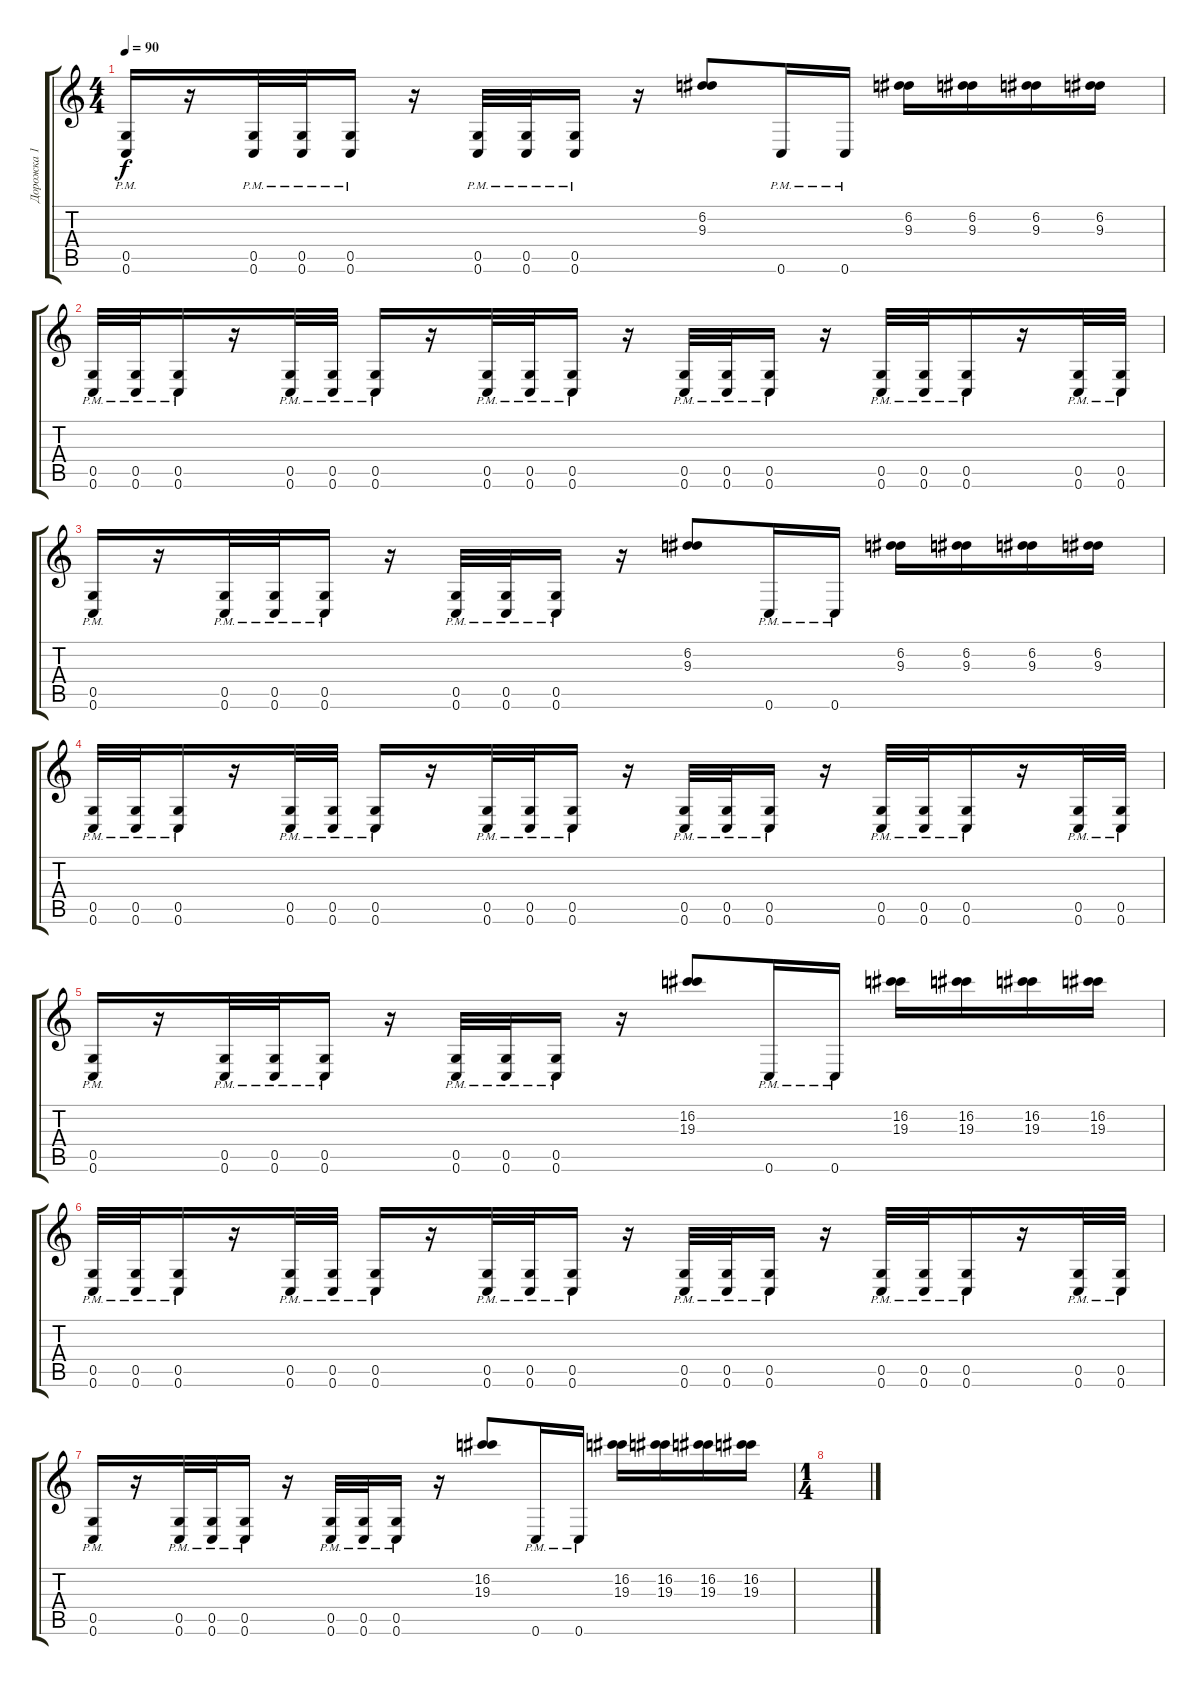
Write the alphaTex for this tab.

\track ("Дорожка 1" "Дорожка 1") {instrument distortionguitar}
\staff {score tabs}
\tuning (D4 A3 F3 C3 G2 C2) {hide}
\ts (4 4)
\tempo 90
\clef g2
\ks c
(0.5{pm} 0.6{pm}).16{dy f} r.16 (0.5{pm} 0.6{pm}).32 (0.5{pm} 0.6{pm}).32 (0.5{pm} 0.6{pm}).16 r.16 (0.5{pm} 0.6{pm}).32 (0.5{pm} 0.6{pm}).32 (0.5{pm} 0.6{pm}).16 r.16 (6.2 9.3).8 0.6{pm}.16 0.6{pm}.16 (6.2 9.3).16 (6.2 9.3).16 (6.2 9.3).16 (6.2 9.3).16 |
(0.5{pm} 0.6{pm}).32 (0.5{pm} 0.6{pm}).32 (0.5{pm} 0.6{pm}).16 r.16 (0.5{pm} 0.6{pm}).32 (0.5{pm} 0.6{pm}).32 (0.5{pm} 0.6{pm}).16 r.16 (0.5{pm} 0.6{pm}).32 (0.5{pm} 0.6{pm}).32 (0.5{pm} 0.6{pm}).16 r.16 (0.5{pm} 0.6{pm}).32 (0.5{pm} 0.6{pm}).32 (0.5{pm} 0.6{pm}).16 r.16 (0.5{pm} 0.6{pm}).32 (0.5{pm} 0.6{pm}).32 (0.5{pm} 0.6{pm}).16 r.16 (0.5{pm} 0.6{pm}).32 (0.5{pm} 0.6{pm}).32 |
(0.5{pm} 0.6{pm}).16 r.16 (0.5{pm} 0.6{pm}).32 (0.5{pm} 0.6{pm}).32 (0.5{pm} 0.6{pm}).16 r.16 (0.5{pm} 0.6{pm}).32 (0.5{pm} 0.6{pm}).32 (0.5{pm} 0.6{pm}).16 r.16 (6.2 9.3).8 0.6{pm}.16 0.6{pm}.16 (6.2 9.3).16 (6.2 9.3).16 (6.2 9.3).16 (6.2 9.3).16 |
(0.5{pm} 0.6{pm}).32 (0.5{pm} 0.6{pm}).32 (0.5{pm} 0.6{pm}).16 r.16 (0.5{pm} 0.6{pm}).32 (0.5{pm} 0.6{pm}).32 (0.5{pm} 0.6{pm}).16 r.16 (0.5{pm} 0.6{pm}).32 (0.5{pm} 0.6{pm}).32 (0.5{pm} 0.6{pm}).16 r.16 (0.5{pm} 0.6{pm}).32 (0.5{pm} 0.6{pm}).32 (0.5{pm} 0.6{pm}).16 r.16 (0.5{pm} 0.6{pm}).32 (0.5{pm} 0.6{pm}).32 (0.5{pm} 0.6{pm}).16 r.16 (0.5{pm} 0.6{pm}).32 (0.5{pm} 0.6{pm}).32 |
(0.5{pm} 0.6{pm}).16 r.16 (0.5{pm} 0.6{pm}).32 (0.5{pm} 0.6{pm}).32 (0.5{pm} 0.6{pm}).16 r.16 (0.5{pm} 0.6{pm}).32 (0.5{pm} 0.6{pm}).32 (0.5{pm} 0.6{pm}).16 r.16 (16.2 19.3).8 0.6{pm}.16 0.6{pm}.16 (16.2 19.3).16 (16.2 19.3).16 (16.2 19.3).16 (16.2 19.3).16 |
(0.5{pm} 0.6{pm}).32 (0.5{pm} 0.6{pm}).32 (0.5{pm} 0.6{pm}).16 r.16 (0.5{pm} 0.6{pm}).32 (0.5{pm} 0.6{pm}).32 (0.5{pm} 0.6{pm}).16 r.16 (0.5{pm} 0.6{pm}).32 (0.5{pm} 0.6{pm}).32 (0.5{pm} 0.6{pm}).16 r.16 (0.5{pm} 0.6{pm}).32 (0.5{pm} 0.6{pm}).32 (0.5{pm} 0.6{pm}).16 r.16 (0.5{pm} 0.6{pm}).32 (0.5{pm} 0.6{pm}).32 (0.5{pm} 0.6{pm}).16 r.16 (0.5{pm} 0.6{pm}).32 (0.5{pm} 0.6{pm}).32 |
(0.5{pm} 0.6{pm}).16 r.16 (0.5{pm} 0.6{pm}).32 (0.5{pm} 0.6{pm}).32 (0.5{pm} 0.6{pm}).16 r.16 (0.5{pm} 0.6{pm}).32 (0.5{pm} 0.6{pm}).32 (0.5{pm} 0.6{pm}).16 r.16 (16.2 19.3).8 0.6{pm}.16 0.6{pm}.16 (16.2 19.3).16 (16.2 19.3).16 (16.2 19.3).16 (16.2 19.3).16 |
\ts (1 4)
